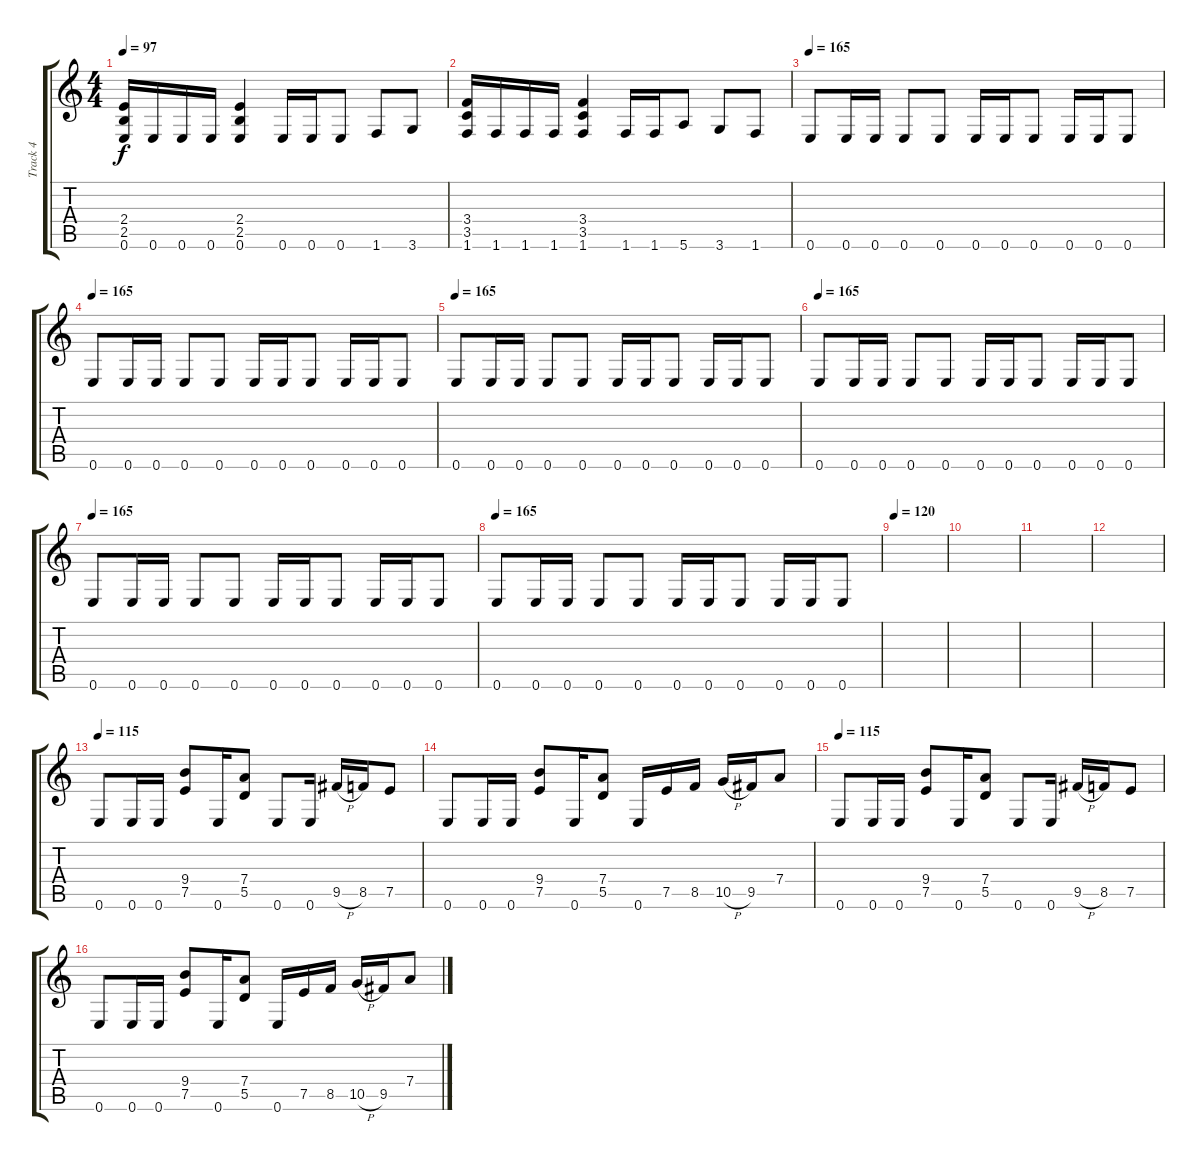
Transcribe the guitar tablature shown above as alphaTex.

\track ("Track 4" "Track 4") {instrument distortionguitar}
\staff {score tabs}
\tuning (E4 B3 G3 D3 A2 E2) {hide}
\ts (4 4)
\tempo 97
\clef g2
\ks c
(2.4 2.5 0.6).16{dy f} 0.6.16 0.6.16 0.6.16 (2.4 2.5 0.6).4 0.6.16 0.6.16 0.6.8 1.6.8 3.6.8 |
(3.4 3.5 1.6).16 1.6.16 1.6.16 1.6.16 (3.4 3.5 1.6).4 1.6.16 1.6.16 5.6.8 3.6.8 1.6.8 |
\tempo 165
0.6.8 0.6.16 0.6.16 0.6.8 0.6.8 0.6.16 0.6.16 0.6.8 0.6.16 0.6.16 0.6.8 |
\tempo 165
0.6.8 0.6.16 0.6.16 0.6.8 0.6.8 0.6.16 0.6.16 0.6.8 0.6.16 0.6.16 0.6.8 |
\tempo 165
0.6.8 0.6.16 0.6.16 0.6.8 0.6.8 0.6.16 0.6.16 0.6.8 0.6.16 0.6.16 0.6.8 |
\tempo 165
0.6.8 0.6.16 0.6.16 0.6.8 0.6.8 0.6.16 0.6.16 0.6.8 0.6.16 0.6.16 0.6.8 |
\tempo 165
0.6.8 0.6.16 0.6.16 0.6.8 0.6.8 0.6.16 0.6.16 0.6.8 0.6.16 0.6.16 0.6.8 |
\tempo 165
0.6.8 0.6.16 0.6.16 0.6.8 0.6.8 0.6.16 0.6.16 0.6.8 0.6.16 0.6.16 0.6.8 |
\tempo 120
|
|
|
|
\tempo 115
0.6.8 0.6.16 0.6.16 (9.4 7.5).8 0.6.16 (7.4 5.5).8 0.6.8 0.6.16 9.5{h}.16 8.5.16 7.5.8 |
0.6.8 0.6.16 0.6.16 (9.4 7.5).8 0.6.16 (7.4 5.5).8 0.6.16 7.5.16 8.5.16 10.5{h}.16 9.5.16 7.4.8 |
\tempo 115
0.6.8 0.6.16 0.6.16 (9.4 7.5).8 0.6.16 (7.4 5.5).8 0.6.8 0.6.16 9.5{h}.16 8.5.16 7.5.8 |
0.6.8 0.6.16 0.6.16 (9.4 7.5).8 0.6.16 (7.4 5.5).8 0.6.16 7.5.16 8.5.16 10.5{h}.16 9.5.16 7.4.8
